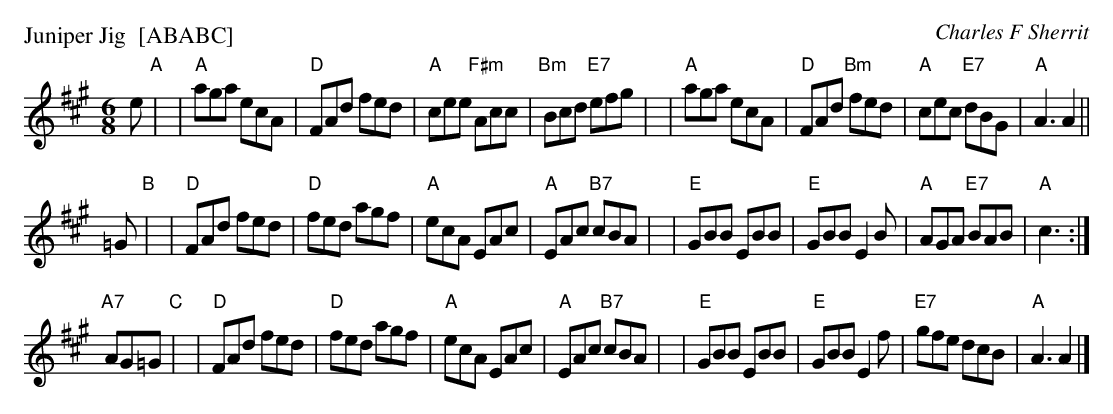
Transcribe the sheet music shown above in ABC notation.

X:1
P: Juniper Jig  [ABABC]
C: Charles F Sherrit
M: 6/8
K: A
L: 1/8
e "A"|\
| "A"aga ecA | "D"FAd fed | "A"cee "F#m"Acc | "Bm"Bcd "E7"efg |\
| "A"aga ecA | "D"FAd "Bm"fed | "A"cec "E7"dBG | "A"A3 A2 ||
=G "B"|\
| "D"FAd fed | "D"fed agf | "A"ecA EAc | "A"EAc "B7"cBA |\
| "E"GBB EBB | "E"GBB E2B | "A"AGA "E7"BAB | "A"c3 :|
"A7"AG=G "C"|\
| "D"FAd fed | "D"fed agf | "A"ecA EAc | "A"EAc "B7"cBA |\
| "E"GBB EBB | "E"GBB E2f | "E7"gfe dcB | "A"A3 A2 |]
